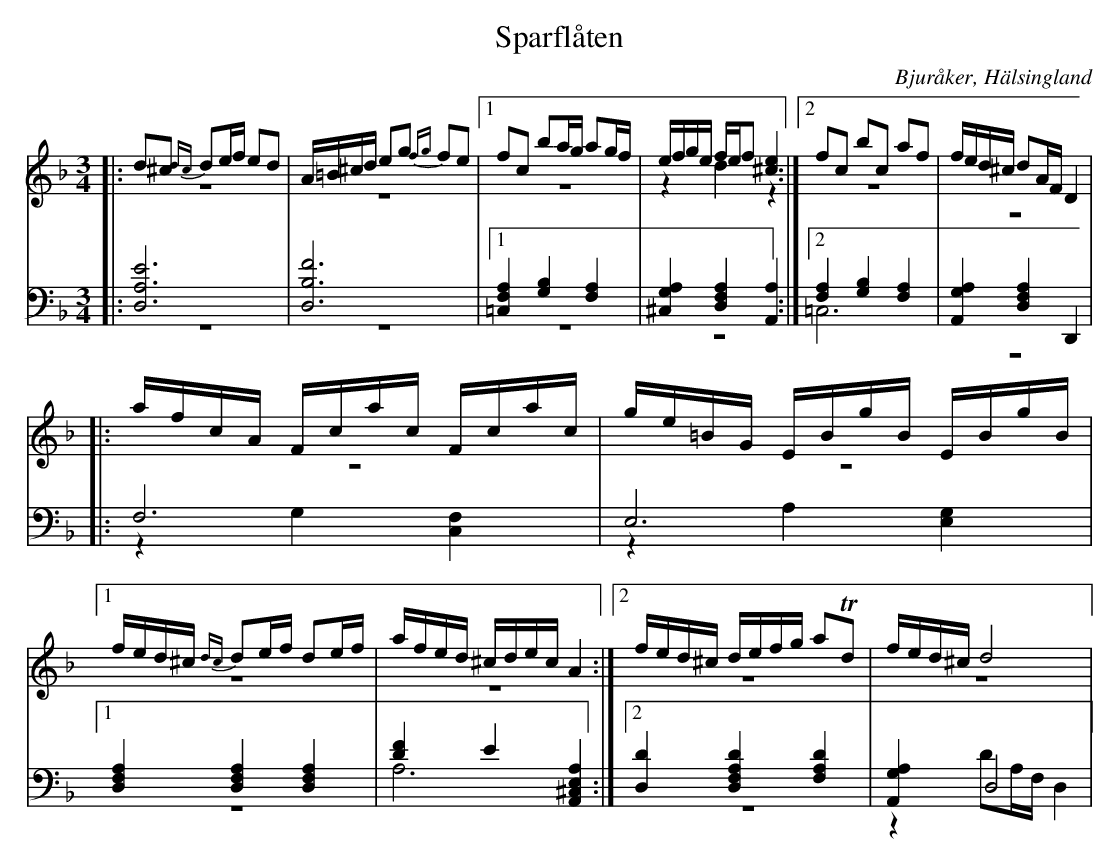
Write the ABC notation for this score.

X:1
T: Sparflåten
O: Bjuråker, Hälsingland
M: 3/4
L: 1/8
K: Dm
V:1
V:2 merge
V:3
V:4 merge
V:1
|:d^c {dc}de/f/ ed|A/=B/^c/d/ eg {fg}fe|1 fc ba/g/ ag/f/| e/f/g/e/ f/e/f [^c2e2]:|2 fc bc af|f/e/d/^c/ dA/F/ D2|
|:a/f/c/A/  F/c/a/c/ F/c/a/c/|g/e/=B/G/  E/B/g/B/  E/B/g/B/|1 f/e/d/^c/ {dc}de/f/ de/f/|a/f/e/d/ ^c/d/e/c/ A2:|2 f/e/d/^c/ d/e/f/g/ aTd|f/e/d/^c/ d4|
V:2
|:z6|z6|1 z6|z2 d2 z2:|2 z6|z6|
|:z6|z6|1 z6|z6:|2 z6|z6|
V:3 clef=bass
|:[D,6A,6E6]|[D,6B,6F6]|1 [=C,2F,2A,2] [G,2B,2] [F,2A,2]|[^C,2G,2A,2] [D,2F,2A,2] [A,,2A,2]:|2 [F,2A,2] [G,2B,2] [F,2A,2]|[A,,2G,2A,2] [D,2F,2A,2] D,,2|
|:F,6|E,6|1 [D,2F,2A,2] [D,2F,2A,2] [D,2F,2A,2]|[D2F2] E2 [A,,2^C,2E,2A,2]:|2 [D,2D2] [D,2F,2A,2D2] [F,2A,2D2]|[A,,2G,2A,2] D,4|
V:4 clef=bass
|:z6|z6|1 z6|z6:|2 =C,6|z6|
|:z2 G,2 [C,2F,2]|z2 A,2 [E,2G,2]|1 z6|A,6:|2 z6|z2 DA,/F,/ D,2|
